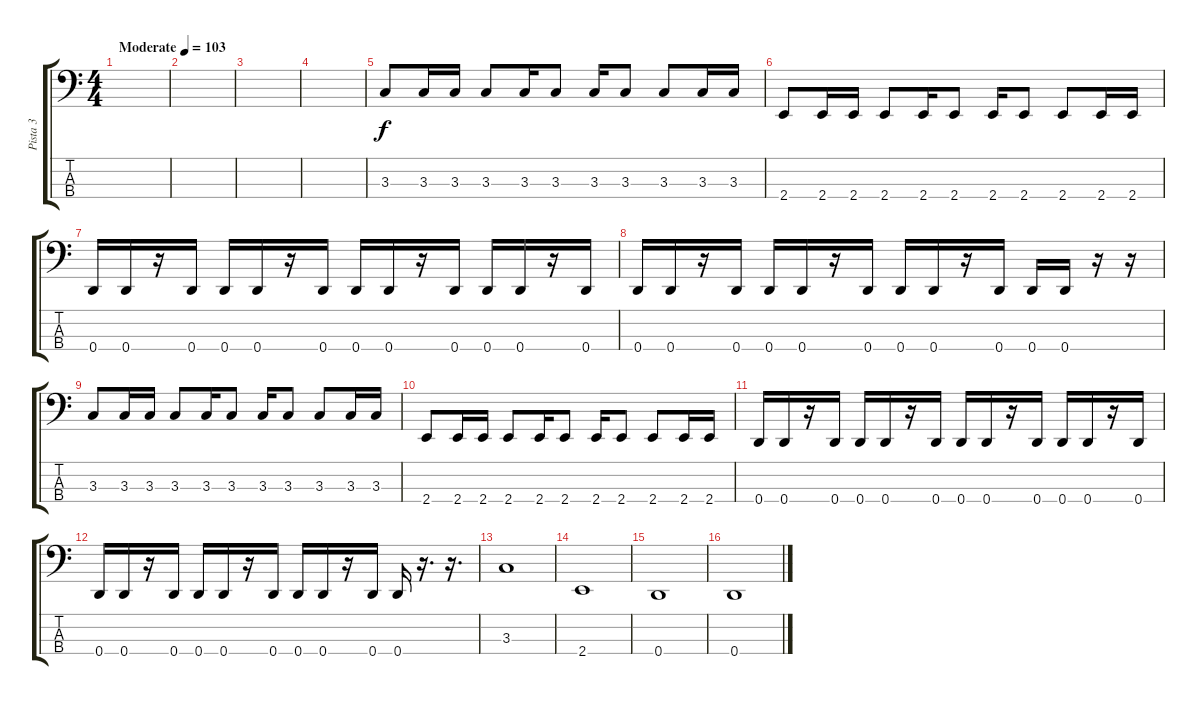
\track ("Pista 3" "Pista 3") {instrument electricbassfinger}
\staff {score tabs}
\tuning (G2 D2 A1 D1) {hide}
\ts (4 4)
\tempo (103 "Moderate")
\clef f4
\ks c
|
|
|
|
3.3.8 3.3.16 3.3.16 3.3.8 3.3.16 3.3.8 3.3.16 3.3.8 3.3.8 3.3.16 3.3.16 |
2.4.8 2.4.16 2.4.16 2.4.8 2.4.16 2.4.8 2.4.16 2.4.8 2.4.8 2.4.16 2.4.16 |
0.4.16 0.4.16 r.16 0.4.16 0.4.16 0.4.16 r.16 0.4.16 0.4.16 0.4.16 r.16 0.4.16 0.4.16 0.4.16 r.16 0.4.16 |
0.4.16 0.4.16 r.16 0.4.16 0.4.16 0.4.16 r.16 0.4.16 0.4.16 0.4.16 r.16 0.4.16 0.4.16 0.4.16 r.16 r.16 |
3.3.8 3.3.16 3.3.16 3.3.8 3.3.16 3.3.8 3.3.16 3.3.8 3.3.8 3.3.16 3.3.16 |
2.4.8 2.4.16 2.4.16 2.4.8 2.4.16 2.4.8 2.4.16 2.4.8 2.4.8 2.4.16 2.4.16 |
0.4.16 0.4.16 r.16 0.4.16 0.4.16 0.4.16 r.16 0.4.16 0.4.16 0.4.16 r.16 0.4.16 0.4.16 0.4.16 r.16 0.4.16 |
0.4.16 0.4.16 r.16 0.4.16 0.4.16 0.4.16 r.16 0.4.16 0.4.16 0.4.16 r.16 0.4.16 0.4.16 r.16{d} r.16{d} |
3.3.1 |
2.4.1 |
0.4.1 |
0.4.1
